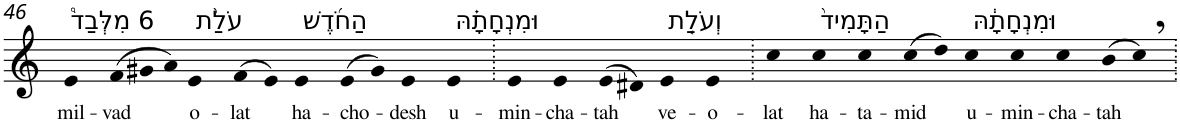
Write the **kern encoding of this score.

**kern	**text
*part1	*part1
*staff1	*staff1
*I"Piano	*
*I'Pno	*
!!LO:PB:g=z
*clefG2	*
*k[]	*
=46	=46
!LO:TX:a:t=6 מִלְּבַד֩	!
!	!LO:LY:b
4e	mil-
*Xtuplet	*
!	!LO:LY:b
(>12f	-vad
12g#X	.
12a)	.
!LO:TX:a:t=עֹלַ֨ת	!
!	!LO:LY:b
4e	o-
!	!LO:LY:b
(>8f	-lat
8e)	.
!LO:TX:a:t=הַחֹ֜דֶשׁ	!
!	!LO:LY:b
4e	ha-
!	!LO:LY:b
(>8e	-cho-
8g#)	.
!	!LO:LY:b
4e	-desh
!LO:TX:a:t=וּמִנְחָתָ֗הּ	!
!	!LO:LY:b
4e	u-
=47.	=47.
!	!LO:LY:b
4e	-min-
!	!LO:LY:b
4e	-cha-
!	!LO:LY:b
(>8e	-tah
8d#X)	.
!LO:TX:a:t=וְעֹלַ֤ת	!
!	!LO:LY:b
4e	ve-
!	!LO:LY:b
4e	-o-
=48.	=48.
!	!LO:LY:b
4cc	-lat
!LO:TX:a:t=הַתָּמִיד֙	!
!	!LO:LY:b
4cc	ha-
!	!LO:LY:b
4cc	-ta-
!	!LO:LY:b
(>8cc	-mid
8dd)	.
!LO:TX:a:t=וּמִנְחָתָ֔הּ	!
!	!LO:LY:b
4cc	u-
!	!LO:LY:b
4cc	-min-
!	!LO:LY:b
4cc	-cha-
!	!LO:LY:b
(>8b	-tah
8cc,)	.
=.	=.
*-	*-
